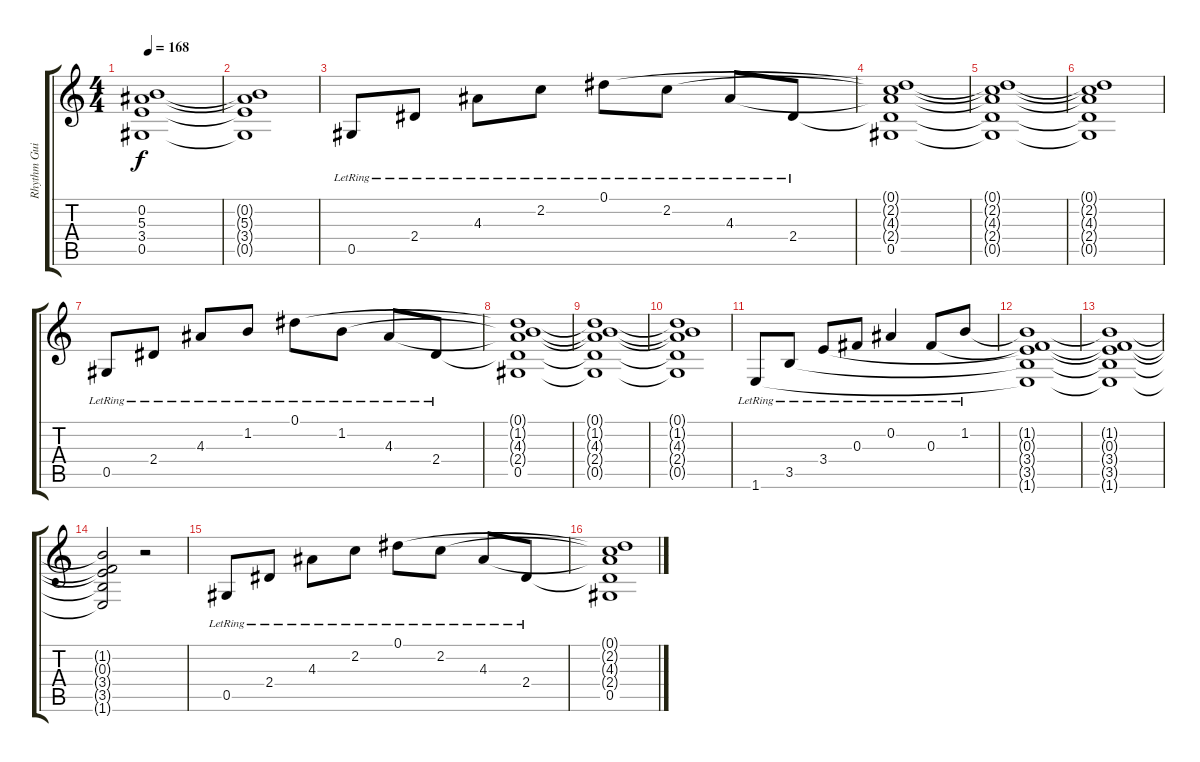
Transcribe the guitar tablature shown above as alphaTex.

\track ("Rhythm Guitar R" "Rhythm Gui") {instrument acousticguitarsteel}
\staff {score tabs}
\tuning (Eb4 Bb3 Gb3 Db3 Ab2 Eb2) {hide}
\ts (4 4)
\tempo 168
\clef g2
\ks c
(0.2{t} 5.3{t} 3.4{t} 0.5{t}).1{dy f} |
(0.2{t} 5.3{t} 3.4{t} 0.5{t}).1 |
0.5{lr}.8 2.4{lr}.8 4.3{lr}.8 2.2{lr}.8 0.1{lr}.8 2.2{lr}.8 4.3{lr}.8 2.4{lr}.8 |
(0.1{t} 2.2{t} 4.3{t} 2.4{t} 0.5).1 |
(0.1{t} 2.2{t} 4.3{t} 2.4{t} 0.5{t}).1 |
(0.1{t} 2.2{t} 4.3{t} 2.4{t} 0.5{t}).1 |
0.5{lr}.8 2.4{lr}.8 4.3{lr}.8 1.2{lr}.8 0.1{lr}.8 1.2{lr}.8 4.3{lr}.8 2.4{lr}.8 |
(0.1{t} 1.2{t} 4.3{t} 2.4{t} 0.5).1 |
(0.1{t} 1.2{t} 4.3{t} 2.4{t} 0.5{t}).1 |
(0.1{t} 1.2{t} 4.3{t} 2.4{t} 0.5{t}).1 |
1.6{lr}.8 3.5{lr}.8 3.4{lr}.8 0.3{lr}.8 0.2{lr}.4 0.3{lr}.8 1.2{lr}.8 |
(1.2{t} 0.3{t} 3.4{t} 3.5{t} 1.6{t}).1 |
(1.2{t} 0.3{t} 3.4{t} 3.5{t} 1.6{t}).1 |
(1.2{t} 0.3{t} 3.4{t} 3.5{t} 1.6{t}).2 r.2 |
0.5{lr}.8 2.4{lr}.8 4.3{lr}.8 2.2{lr}.8 0.1{lr}.8 2.2{lr}.8 4.3{lr}.8 2.4{lr}.8 |
(0.1{t} 2.2{t} 4.3{t} 2.4{t} 0.5).1
